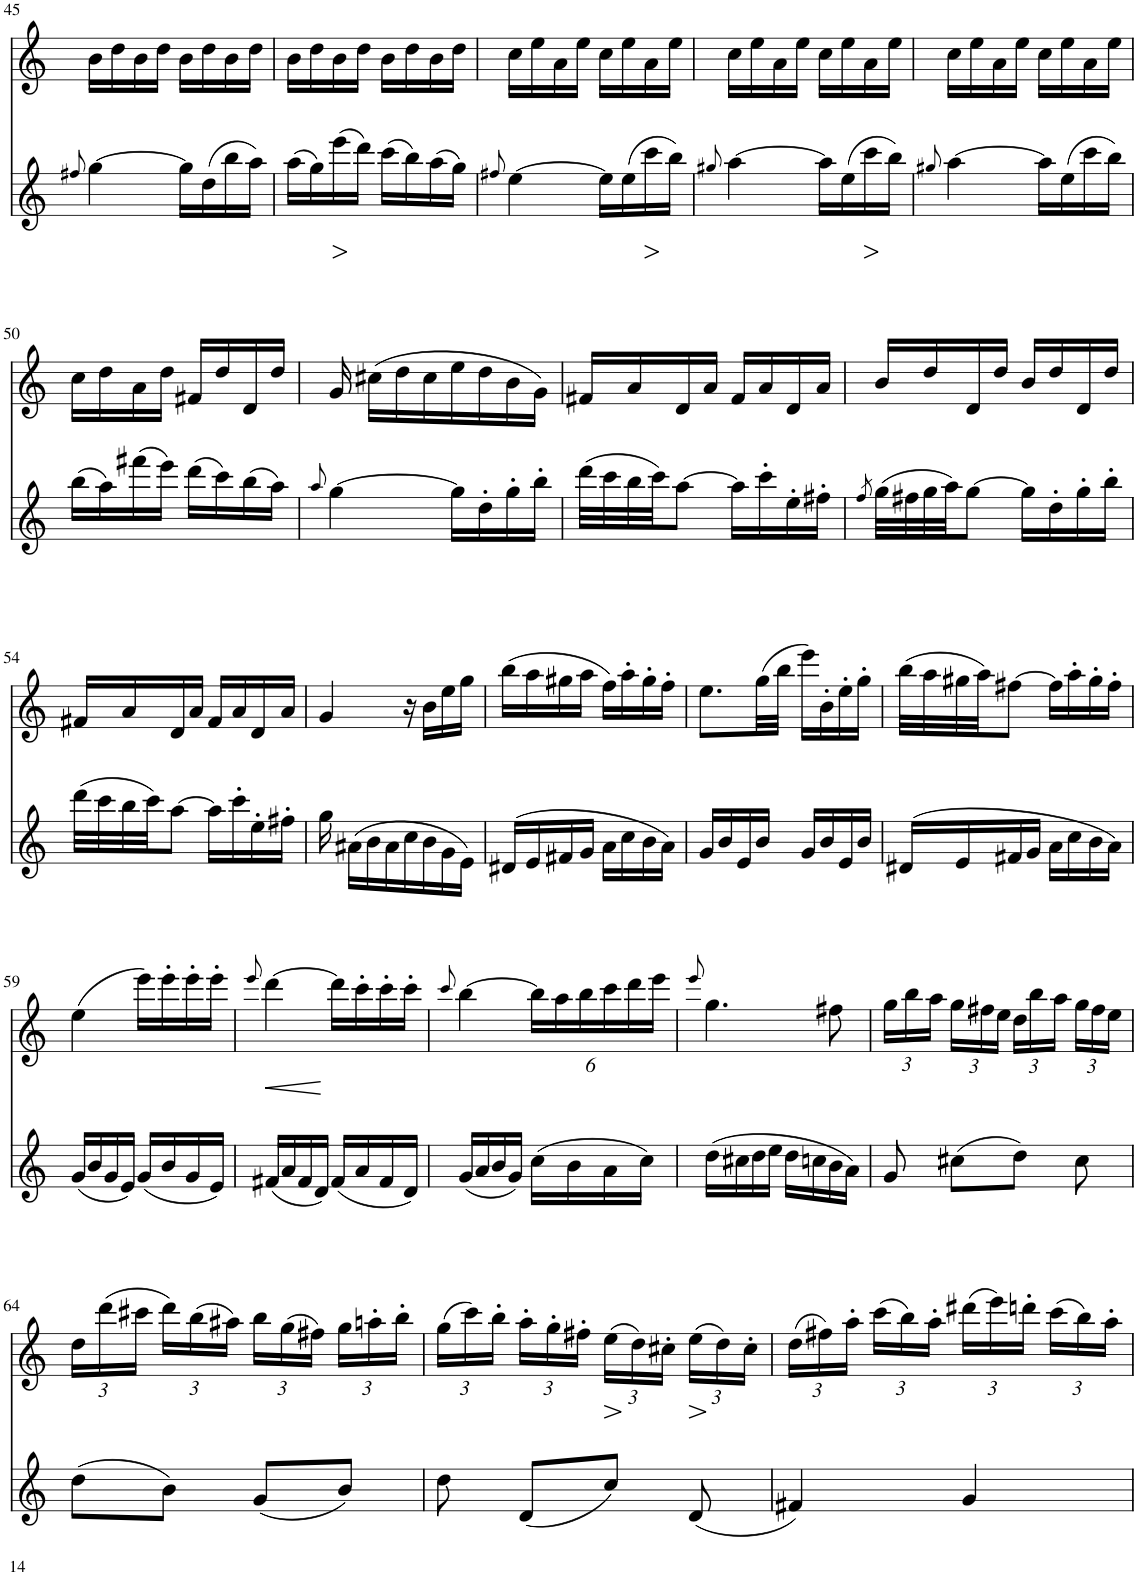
**kern	**dynam	**kern	**dynam
*part2	*part2	*part1	*part1
*staff2	*staff2	*staff1	*staff1
*I"Flöte	*	*I"Flöte 1	*
*I'Fl	*	*I'Fl	*
!!LO:PB:g=z
*clefG2	*	*clefG2	*
*k[]	*	*k[]	*
*M2/4	*	*M2/4	*
=45	=45	=45	=45
8qff#X/	.	.	.
[4gg\	.	16b\LL	.
.	.	16dd\	.
.	.	16b\	.
.	.	16dd\JJ	.
16gg\LL]	.	16b\LL	.
(16dd\	.	16dd\	.
16bb\	.	16b\	.
16aa\JJ)	.	16dd\JJ	.
=46	=46	=46	=46
(16aa\LL	.	16b\LL	.
16gg\)	.	16dd\	.
!	!LO:HP:b	!	!
(16eee\	>	16b\	.
16ddd\JJ)	.	16dd\JJ	.
(16ccc\LL	.	16b\LL	.
16bb\)	.	16dd\	.
(16aa\	.	16b\	.
16gg\JJ)	.	16dd\JJ	.
=47	=47	=47	=47
8qff#X/	.	.	.
[4ee\	.	16cc\LL	.
.	.	16ee\	.
.	.	16a\	.
.	.	16ee\JJ	.
16ee\LL]	.	16cc\LL	.
(16ee\	.	16ee\	.
!	!LO:HP:b	!	!
16ccc\	>	16a\	.
16bb\JJ)	]	16ee\JJ	.
=48	=48	=48	=48
8qgg#X/	.	.	.
[4aa\	.	16cc\LL	.
.	.	16ee\	.
.	.	16a\	.
.	.	16ee\JJ	.
16aa\LL]	.	16cc\LL	.
(16ee\	.	16ee\	.
16ccc\	.	16a\	.
16bb\JJ)	]	16ee\JJ	.
=49	=49	=49	=49
8qgg#X/	.	.	.
[4aa\	.	16cc\LL	.
.	.	16ee\	.
.	.	16a\	.
.	.	16ee\JJ	.
16aa\LL]	.	16cc\LL	.
(16ee\	.	16ee\	.
16ccc\	.	16a\	.
16bb\JJ)	.	16ee\JJ	.
!!LO:LB:g=z
=50	=50	=50	=50
(16bb\LL	.	16cc\LL	.
16aa\)	.	16dd\	.
(16fff#X\	.	16a\	.
16eee\JJ)	.	16dd\JJ	.
(16ddd\LL	.	16f#X/LL	.
16ccc\)	.	16dd/	.
(16bb\	.	16d/	.
16aa\JJ)	.	16dd/JJ	.
=51	=51	=51	=51
8qaa/	.	.	.
[4gg\	.	16g/	.
.	.	(16cc#X\LL	.
.	.	16dd\	.
.	.	16cc#\	.
16gg\LL]	.	16ee\	.
16dd'\	.	16dd\	.
16gg'\	.	16b\	.
16bb'\JJ	.	16g\JJ)	.
=52	=52	=52	=52
(32ddd\LLL	.	16f#X/LL	.
32ccc\	.	.	.
32bb\	.	16a/	.
32ccc\JJ)	.	.	.
[8aa\J	.	16d/	.
.	.	16a/JJ	.
16aa\LL]	.	16f#/LL	.
16ccc'\	.	16a/	.
16ee'\	.	16d/	.
16ff#X'\JJ	.	16a/JJ	.
=53	=53	=53	=53
8qff/	.	.	.
(32gg\LLL	.	16b/LL	.
32ff#X\	.	.	.
32gg\	.	16dd/	.
32aa\JJ)	.	.	.
[8gg\J	.	16d/	.
.	.	16dd/JJ	.
16gg\LL]	.	16b/LL	.
16dd'\	.	16dd/	.
16gg'\	.	16d/	.
16bb'\JJ	.	16dd/JJ	.
!!LO:LB:g=z
=54	=54	=54	=54
(32ddd\LLL	.	16f#X/LL	.
32ccc\	.	.	.
32bb\	.	16a/	.
32ccc\JJ)	.	.	.
[8aa\J	.	16d/	.
.	.	16a/JJ	.
16aa\LL]	.	16f#/LL	.
16ccc'\	.	16a/	.
16ee'\	.	16d/	.
16ff#X'\JJ	.	16a/JJ	.
=55	=55	=55	=55
16gg\	.	4g/	.
(16a#X\LL	.	.	.
16b\	.	.	.
16a#\	.	.	.
16cc\	.	16r	.
16b\	.	16b\LL	.
16g\	.	16ee\	.
16e\JJ)	.	16gg\JJ	.
=56	=56	=56	=56
(16d#X/LL	.	(16bb\LL	.
16e/	.	16aa\	.
16f#X/	.	16gg#X\	.
16g/JJ	.	16aa\JJ	.
16a\LL	.	16ff\LL)	.
16cc\	.	16aa'\	.
16b\	.	16gg#'\	.
16a\JJ)	.	16ff'\JJ	.
=57	=57	=57	=57
16g/LL	.	8.ee\L	.
16b/	.	.	.
16e/	.	.	.
16b/JJ	.	(32gg\LL	.
.	.	32bb\JJJ	.
16g/LL	.	16eee\LL)	.
16b/	.	16b'\	.
16e/	.	16ee'\	.
16b/JJ	.	16gg'\JJ	.
=58	=58	=58	=58
(16d#X/LL	.	(32bb\LLL	.
.	.	32aa\	.
16e/	.	32gg#X\	.
.	.	32aa\JJ)	.
16f#X/	.	[8ff#X\J	.
16g/JJ	.	.	.
16a\LL	.	16ff#\LL]	.
16cc\	.	16aa'\	.
16b\	.	16gg#'\	.
16a\JJ)	.	16ff#'\JJ	.
!!LO:LB:g=z
=59	=59	=59	=59
(16g/LL	.	(4ee\	.
16b/	.	.	.
16g/	.	.	.
16e/JJ)	.	.	.
(16g/LL	.	16eee\LL)	.
16b/	.	16eee'\	.
16g/	.	16eee'\	.
16e/JJ)	.	16eee'\JJ	.
=60	=60	=60	=60
.	.	8qeee/	.
(16f#X/LL	.	[4ddd\	.
16a/	.	.	.
16f#/	.	.	.
16d/JJ)	.	.	.
(16f#/LL	.	16ddd\LL]	.
16a/	.	16ccc'\	.
16f#/	.	16ccc'\	.
16d/JJ)	.	16ccc'\JJ	.
=61	=61	=61	=61
.	.	8qccc/	.
(16g/LL	.	[4bb\	.
16a/	.	.	.
16b/	.	.	.
16g/JJ)	.	.	.
*	*	*Xbrackettup	*
(16cc\LL	.	24bb\LL]	.
.	.	24aa\	.
16b\	.	.	.
.	.	24bb\	.
16a\	.	24ccc\	.
.	.	24ddd\	.
16cc\JJ)	.	.	.
.	.	24eee\JJ	.
=62	=62	=62	=62
.	.	8qeee/	.
(16dd\LL	.	4.gg\	.
16cc#X\	.	.	.
16dd\	.	.	.
16ee\JJ	.	.	.
16dd\LL	.	.	.
16ccn\	.	.	.
16b\	.	8ff#X\	.
16a\JJ)	.	.	.
=63	=63	=63	=63
8g/	.	24gg\LL	.
.	.	24bb\	.
.	.	24aa\JJ	.
(8cc#X\L	.	24gg\LL	.
.	.	24ff#X\	.
.	.	24ee\JJ	.
8dd\J)	.	24dd\LL	.
.	.	24bb\	.
.	.	24aa\JJ	.
8cc#\	.	24gg\LL	.
.	.	24ff#\	.
.	.	24ee\JJ	.
!!LO:LB:g=z
=64	=64	=64	=64
(8dd\L	.	24dd\LL	.
.	.	(24ddd\	.
.	.	24ccc#X\JJ	.
8b\J)	.	24ddd\LL)	.
.	.	(24bb\	.
.	.	24aa#X\JJ)	.
(8g/L	.	24bb\LL	.
.	.	(24gg\	.
.	.	24ff#X\JJ)	.
8b/J)	.	24gg\LL	.
.	.	24aan'\	.
.	.	24bb'\JJ	.
=65	=65	=65	=65
8dd\	.	(24gg\LL	.
.	.	24ccc\)	.
.	.	24bb'\JJ	.
(8d/L	.	24aa'\LL	.
.	.	24gg'\	.
.	.	24ff#X'\JJ	.
!	!	!	!LO:HP:b
8cc/J)	.	(24ee\LL	>
.	.	24dd\)	.
.	.	24cc#X'\JJ	.
(8d/	.	(24ee\LL	.
.	.	24dd\)	]
.	.	24cc#'\JJ	.
=66	=66	=66	=66
4f#X/)	.	(24dd\LL	.
.	.	24ff#X\)	.
.	.	24aa'\JJ	.
.	.	(24ccc\LL	.
.	.	24bb\)	.
.	.	24aa'\JJ	.
4g/	.	(24ddd#X\LL	.
.	.	24eee\)	.
.	.	24dddn'\JJ	.
.	.	(24ccc\LL	.
.	.	24bb\)	.
.	.	24aa'\JJ	.
=	=	=	=
*-	*-	*-	*-
